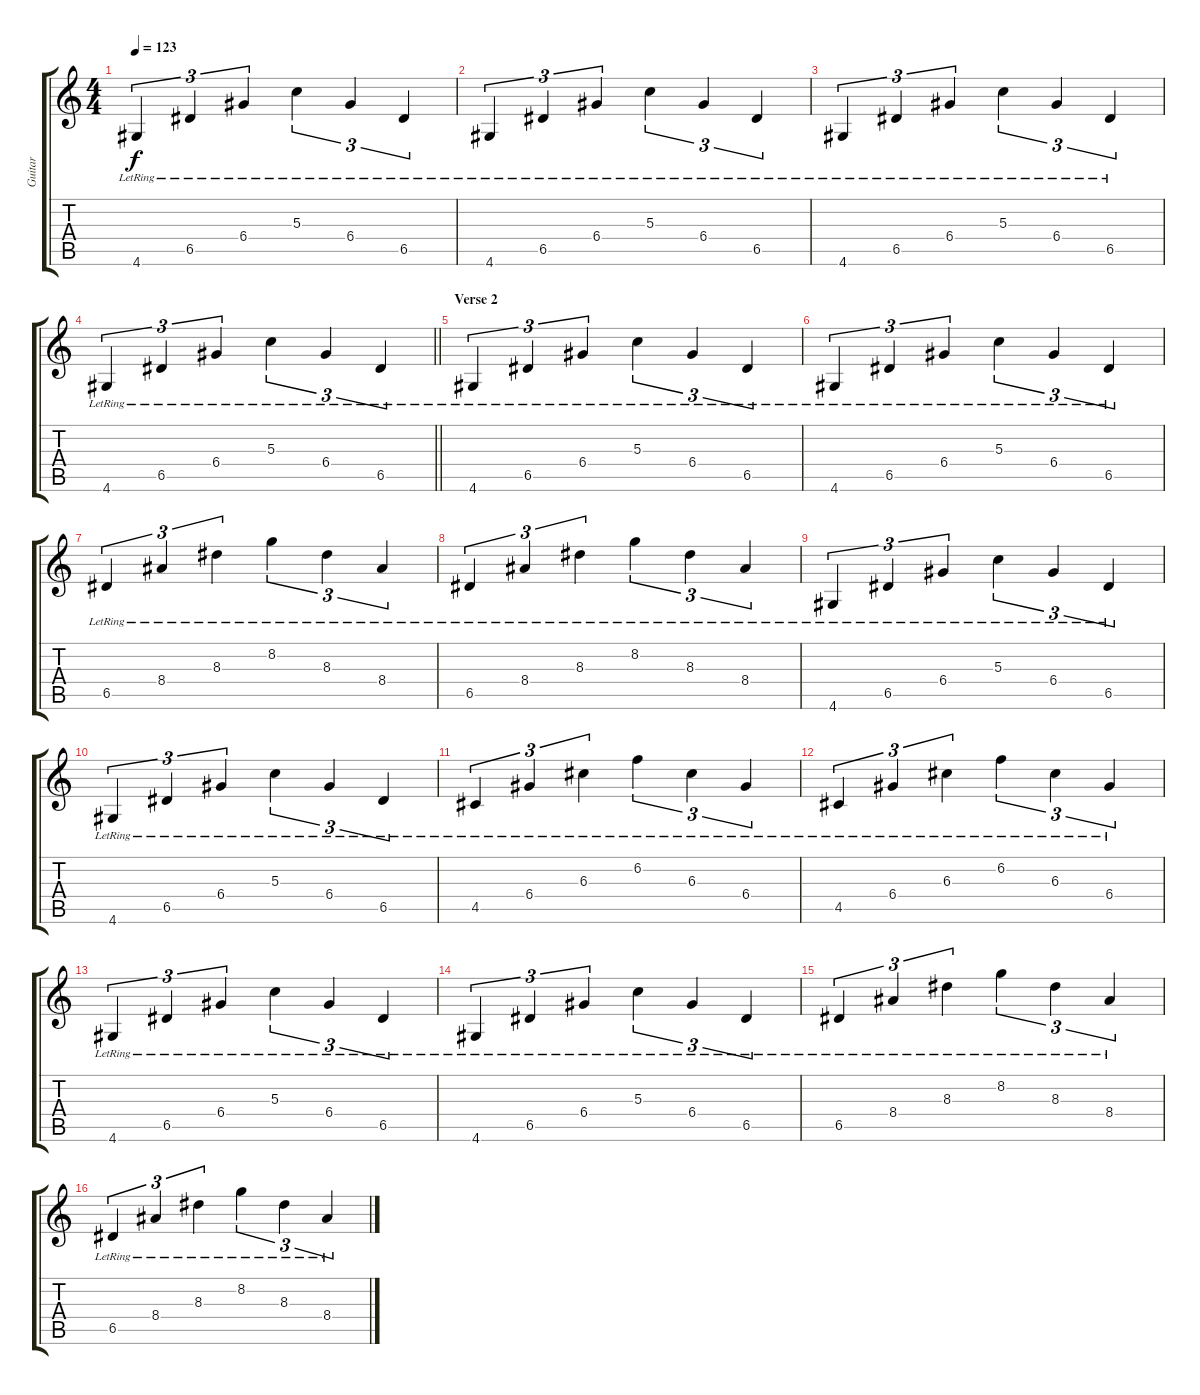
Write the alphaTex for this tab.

\track ("Guitar" "Guitar") {instrument electricguitarclean}
\staff {score tabs}
\tuning (E4 B3 G3 D3 A2 E2) {hide}
\ts (4 4)
\tempo 123
\clef g2
\ks c
4.6{lr}.4{tu (3 2) dy f} 6.5{lr}.4{tu (3 2)} 6.4{lr}.4{tu (3 2)} 5.3{lr}.4{tu (3 2)} 6.4{lr}.4{tu (3 2)} 6.5{lr}.4{tu (3 2)} |
4.6{lr}.4{tu (3 2)} 6.5{lr}.4{tu (3 2)} 6.4{lr}.4{tu (3 2)} 5.3{lr}.4{tu (3 2)} 6.4{lr}.4{tu (3 2)} 6.5{lr}.4{tu (3 2)} |
4.6{lr}.4{tu (3 2)} 6.5{lr}.4{tu (3 2)} 6.4{lr}.4{tu (3 2)} 5.3{lr}.4{tu (3 2)} 6.4{lr}.4{tu (3 2)} 6.5{lr}.4{tu (3 2)} |
\barLineRight lightlight
4.6{lr}.4{tu (3 2)} 6.5{lr}.4{tu (3 2)} 6.4{lr}.4{tu (3 2)} 5.3{lr}.4{tu (3 2)} 6.4{lr}.4{tu (3 2)} 6.5{lr}.4{tu (3 2)} |
\section ("" "Verse 2")
4.6{lr}.4{tu (3 2)} 6.5{lr}.4{tu (3 2)} 6.4{lr}.4{tu (3 2)} 5.3{lr}.4{tu (3 2)} 6.4{lr}.4{tu (3 2)} 6.5{lr}.4{tu (3 2)} |
4.6{lr}.4{tu (3 2)} 6.5{lr}.4{tu (3 2)} 6.4{lr}.4{tu (3 2)} 5.3{lr}.4{tu (3 2)} 6.4{lr}.4{tu (3 2)} 6.5{lr}.4{tu (3 2)} |
6.5{lr}.4{tu (3 2)} 8.4{lr}.4{tu (3 2)} 8.3{lr}.4{tu (3 2)} 8.2{lr}.4{tu (3 2)} 8.3{lr}.4{tu (3 2)} 8.4{lr}.4{tu (3 2)} |
6.5{lr}.4{tu (3 2)} 8.4{lr}.4{tu (3 2)} 8.3{lr}.4{tu (3 2)} 8.2{lr}.4{tu (3 2)} 8.3{lr}.4{tu (3 2)} 8.4{lr}.4{tu (3 2)} |
4.6{lr}.4{tu (3 2)} 6.5{lr}.4{tu (3 2)} 6.4{lr}.4{tu (3 2)} 5.3{lr}.4{tu (3 2)} 6.4{lr}.4{tu (3 2)} 6.5{lr}.4{tu (3 2)} |
4.6{lr}.4{tu (3 2)} 6.5{lr}.4{tu (3 2)} 6.4{lr}.4{tu (3 2)} 5.3{lr}.4{tu (3 2)} 6.4{lr}.4{tu (3 2)} 6.5{lr}.4{tu (3 2)} |
4.5{lr}.4{tu (3 2)} 6.4{lr}.4{tu (3 2)} 6.3{lr}.4{tu (3 2)} 6.2{lr}.4{tu (3 2)} 6.3{lr}.4{tu (3 2)} 6.4{lr}.4{tu (3 2)} |
4.5{lr}.4{tu (3 2)} 6.4{lr}.4{tu (3 2)} 6.3{lr}.4{tu (3 2)} 6.2{lr}.4{tu (3 2)} 6.3{lr}.4{tu (3 2)} 6.4{lr}.4{tu (3 2)} |
4.6{lr}.4{tu (3 2)} 6.5{lr}.4{tu (3 2)} 6.4{lr}.4{tu (3 2)} 5.3{lr}.4{tu (3 2)} 6.4{lr}.4{tu (3 2)} 6.5{lr}.4{tu (3 2)} |
4.6{lr}.4{tu (3 2)} 6.5{lr}.4{tu (3 2)} 6.4{lr}.4{tu (3 2)} 5.3{lr}.4{tu (3 2)} 6.4{lr}.4{tu (3 2)} 6.5{lr}.4{tu (3 2)} |
6.5{lr}.4{tu (3 2)} 8.4{lr}.4{tu (3 2)} 8.3{lr}.4{tu (3 2)} 8.2{lr}.4{tu (3 2)} 8.3{lr}.4{tu (3 2)} 8.4{lr}.4{tu (3 2)} |
6.5{lr}.4{tu (3 2)} 8.4{lr}.4{tu (3 2)} 8.3{lr}.4{tu (3 2)} 8.2{lr}.4{tu (3 2)} 8.3{lr}.4{tu (3 2)} 8.4{lr}.4{tu (3 2)}
